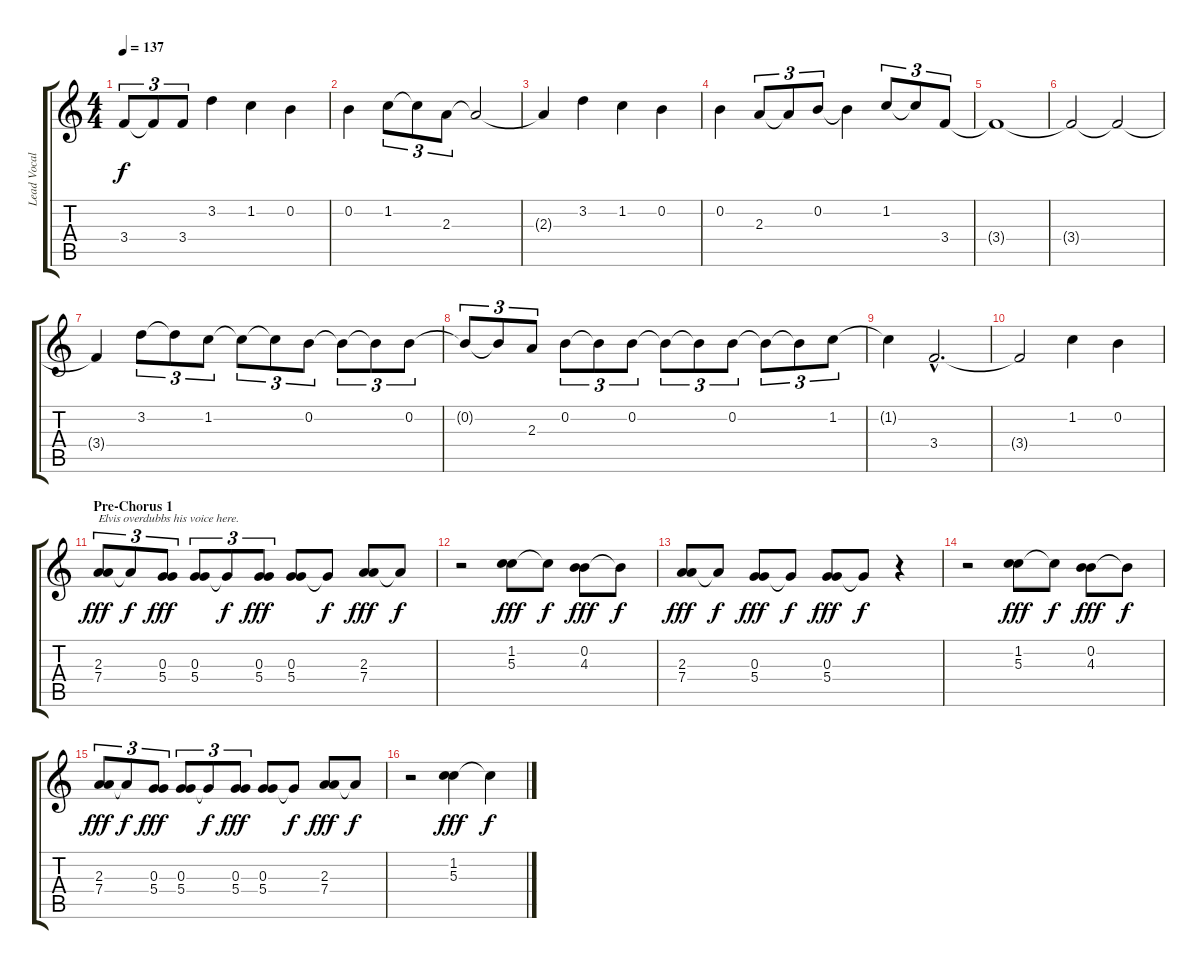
\track ("Lead Vocals (Costello)" "Lead Vocal") {instrument electricguitarjazz}
\staff {score tabs}
\tuning (E4 B3 G3 D3 A2 E2) {hide}
\ts (4 4)
\tempo 137
\clef g2
\ks c
3.4.8{tu (3 2) dy f} 3.4{t}.8{tu (3 2)} 3.4.8{tu (3 2)} 3.2.4 1.2.4 0.2.4 |
0.2.4 1.2.8{tu (3 2)} 1.2{t}.8{tu (3 2)} 2.3.8{tu (3 2)} 2.3{t}.2 |
2.3{t}.4 3.2.4 1.2.4 0.2.4 |
0.2.4 2.3.8{tu (3 2)} 2.3{t}.8{tu (3 2)} 0.2.8{tu (3 2)} 0.2{t}.4 1.2.8{tu (3 2)} 1.2{t}.8{tu (3 2)} 3.4.8{tu (3 2)} |
3.4{t}.1 |
3.4{t}.2 3.4{t}.2 |
3.4{t}.4 3.2.8{tu (3 2)} 3.2{t}.8{tu (3 2)} 1.2.8{tu (3 2)} 1.2{t}.8{tu (3 2)} 1.2{t}.8{tu (3 2)} 0.2.8{tu (3 2)} 0.2{t}.8{tu (3 2)} 0.2{t}.8{tu (3 2)} 0.2.8{tu (3 2)} |
0.2{t}.8{tu (3 2)} 0.2{t}.8{tu (3 2)} 2.3.8{tu (3 2)} 0.2.8{tu (3 2)} 0.2{t}.8{tu (3 2)} 0.2.8{tu (3 2)} 0.2{t}.8{tu (3 2)} 0.2{t}.8{tu (3 2)} 0.2.8{tu (3 2)} 0.2{t}.8{tu (3 2)} 0.2{t}.8{tu (3 2)} 1.2.8{tu (3 2)} |
1.2{t}.4 3.4{hac}.2{d} |
3.4{t}.2 1.2.4 0.2.4 |
\section ("" "Pre-Chorus 1")
(2.3 7.4).8{tu (3 2) txt "Elvis overdubbs his voice here." dy fff} 2.3{t}.8{tu (3 2) dy f} (0.3 5.4).8{tu (3 2) dy fff} (0.3 5.4).8{tu (3 2)} 0.3{t}.8{tu (3 2) dy f} (0.3 5.4).8{tu (3 2) dy fff} (0.3 5.4).8 0.3{t}.8{dy f} (2.3 7.4).8{dy fff} 2.3{t}.8{dy f} |
r.2 (1.2 5.3).8{dy fff} 1.2{t}.8{dy f} (0.2 4.3).8{dy fff} 0.2{t}.8{dy f} |
(2.3 7.4).8{dy fff} 2.3{t}.8{dy f} (0.3 5.4).8{dy fff} 0.3{t}.8{dy f} (0.3 5.4).8{dy fff} 0.3{t}.8{dy f} r.4 |
r.2 (1.2 5.3).8{dy fff} 1.2{t}.8{dy f} (0.2 4.3).8{dy fff} 0.2{t}.8{dy f} |
(2.3 7.4).8{tu (3 2) dy fff} 2.3{t}.8{tu (3 2) dy f} (0.3 5.4).8{tu (3 2) dy fff} (0.3 5.4).8{tu (3 2)} 0.3{t}.8{tu (3 2) dy f} (0.3 5.4).8{tu (3 2) dy fff} (0.3 5.4).8 0.3{t}.8{dy f} (2.3 7.4).8{dy fff} 2.3{t}.8{dy f} |
r.2 (1.2 5.3).4{dy fff} 1.2{t}.4{dy f}
